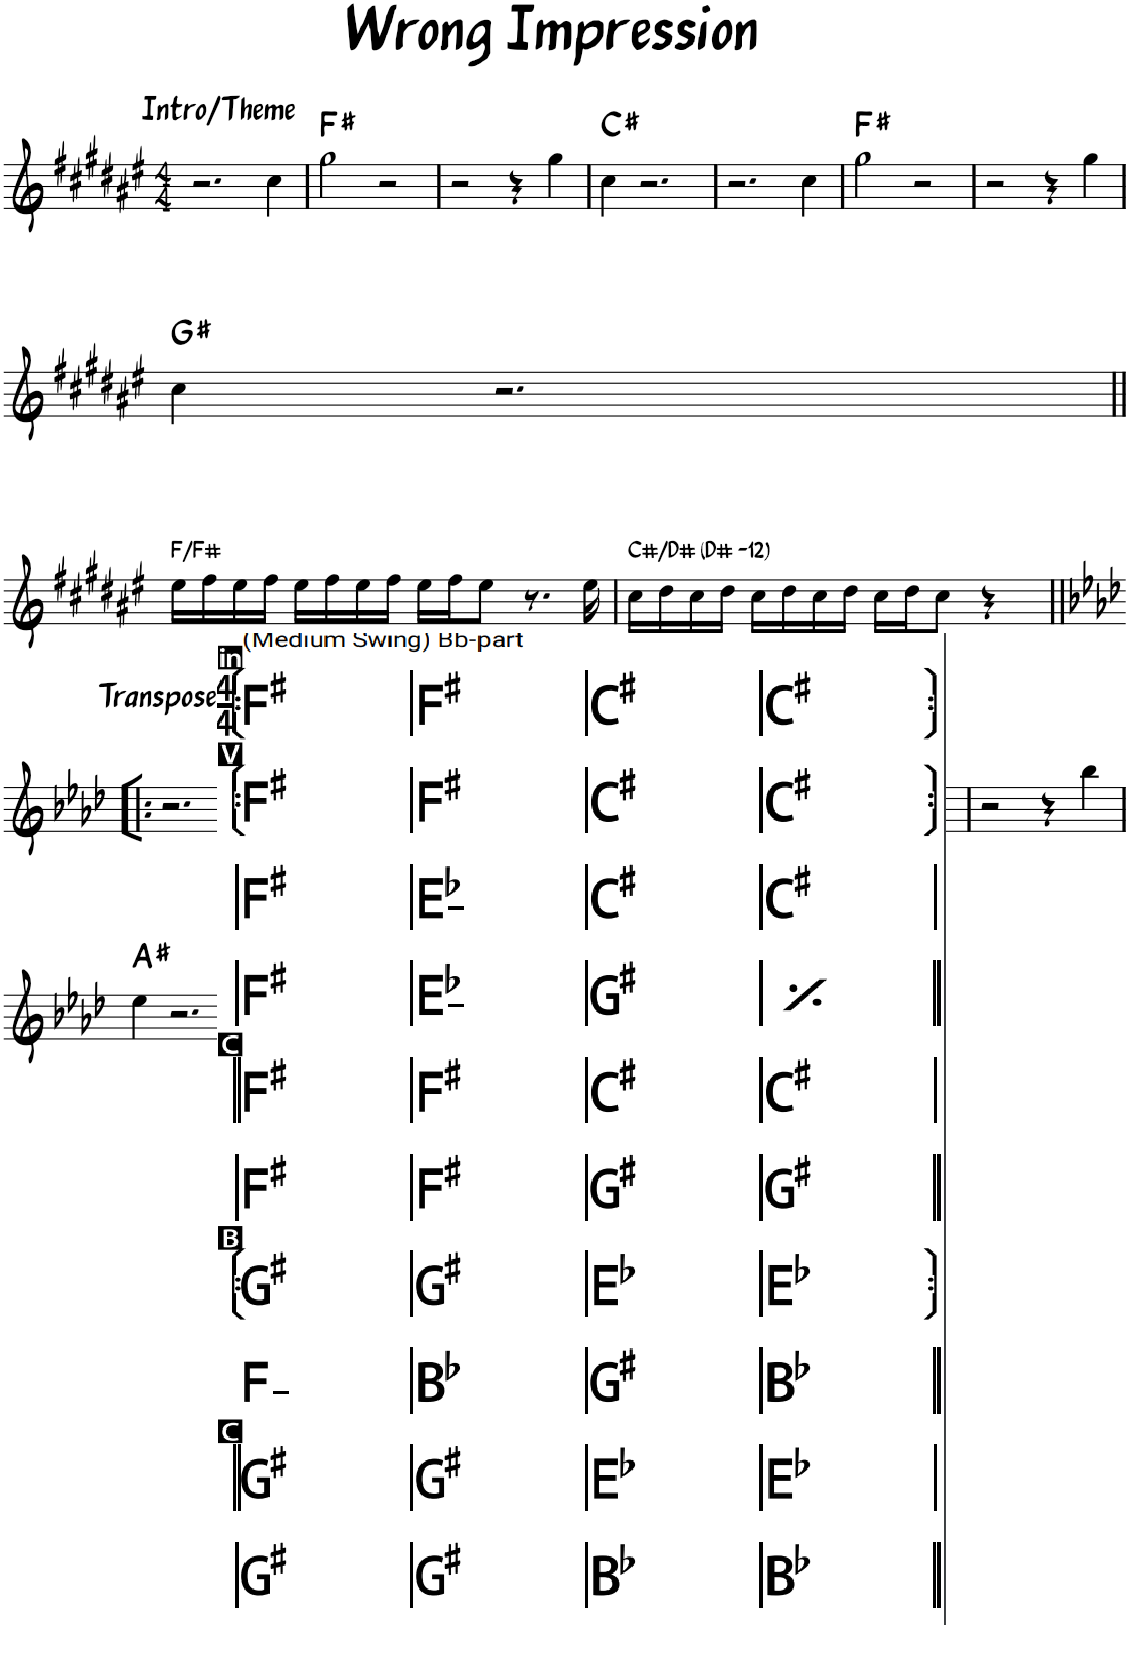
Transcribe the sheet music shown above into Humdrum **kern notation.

**kern	**harte
*part1	*part1
*staff1	*
*I"Tenor Saxophone	*
*I'T Sax	*
*clefG2	*
*Trd8c14	*
*k[f#c#g#d#a#e#]	*
*M4/4	*
=1	=1
2.r	.
4cc#\	.
=2	=2
2gg#\	F#:maj
2r	.
=3	=3
2r	.
4r	.
4gg#\	.
=4	=4
4cc#\	C#:maj
2.r	.
=5	=5
2.r	.
4cc#\	.
=6	=6
2gg#\	F#:maj
2r	.
=7	=7
2r	.
4r	.
4gg#\	.
!!LO:LB:g=z
=8	=8
4cc#\	G#:maj
2.r	.
!!LO:LB:g=z
=9||	=9||
16ee#\LL	.
16ff#\	.
16ee#\	.
16ff#\JJ	.
16ee#\LL	.
16ff#\	.
16ee#\	.
16ff#\JJ	.
16ee#\LL	.
16ff#\J	.
8ee#\J	.
8.r	.
16ee#\	.
=10	=10
16cc#\LL	.
16dd#\	.
16cc#\	.
16dd#\JJ	.
16cc#\LL	.
16dd#\	.
16cc#\	.
16dd#\JJ	.
16cc#\LL	.
16dd#\J	.
8cc#\J	.
4r	.
!!LO:LB:g=z
=11!|:	=11!|:
*k[b-e-a-d-]	*
2.r	.
4ee-\	.
=12	=12
2bb-\	G#:maj
2r	.
=13	=13
2r	.
4r	.
4bb-\	.
=14	=14
4ee-\	D#:maj
2.r	.
=15	=15
2.r	.
4ee-\	.
=16	=16
2bb-\	G#:maj
2r	.
=17	=17
2r	.
4r	.
4bb-\	.
!!LO:LB:g=z
=18	=18
4ee-\	A#:maj
2.r	.
==	==
*-	*-
